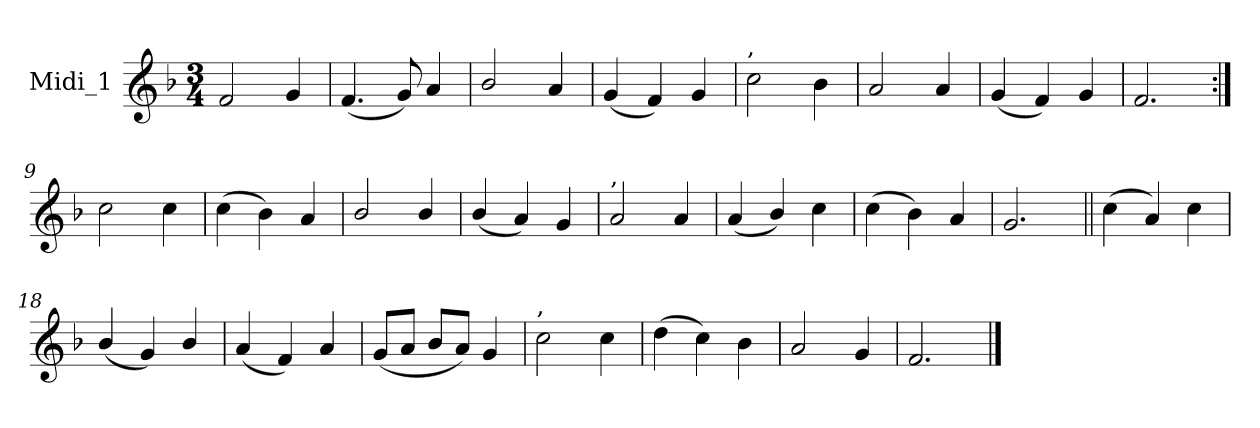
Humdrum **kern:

**kern
*part1
*staff1
*I"Midi_1
*clefG2
*k[b-]
*F:
*M3/4
=1
2f
4g
=2
(<4.f
8g)
4a
=3
2b-/
4a
=4
(<4g
4f)
4g
=5
!LO:TX:a:t=,
2cc
4b-
=6
2a
4a
=7
(<4g
4f)
4g
=8
2.f
!!LO:LB:g=z
=9:|!
2cc
4cc
=10
(>4cc
4b-)
4a
=11
2b-/
4b-/
=12
(<4b-/
4a/)
4g
=13
!LO:TX:a:t=,
2a
4a
=14
(<4a
4b-/)
4cc
=15
(>4cc
4b-)
4a
=16
2.g
!!LO:LB:g=z
=17||
(4cc
4a)
4cc
=18
(<4b-/
4g/)
4b-/
=19
(<4a
4f)
4a
=20
(<8gL
8aJ
8b-L
8aJ)
4g
=21
!LO:TX:a:t=,
2cc
4cc
=22
(>4dd
4cc)
4b-
=23
2a
4g
=24
2.f
==
*-
